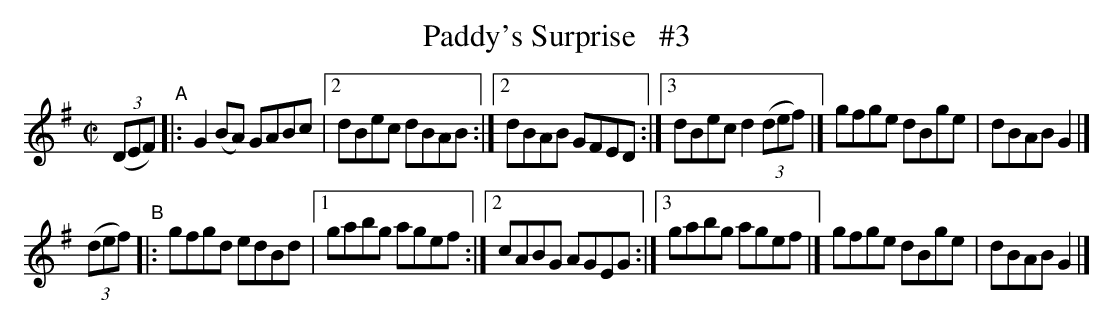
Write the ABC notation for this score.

X:1
T: Paddy's Surprise   #3
M: C|
L: 1/8
K: G
(3(DEF) "^A"|:\
G2(BA) GABc |[2 dBec dBAB \
           :|[2 dBAB GFED \
           :|[3 dBec d2(3(def) |] gfge dBge | dBAB G2 |]
(3(def) "^B"|:\
gfgd edBd |[1 gabg agef \
         :|[2 cABG AGEG \
         :|[3 gabg agef |] gfge dBge | dBAB G2 |]
